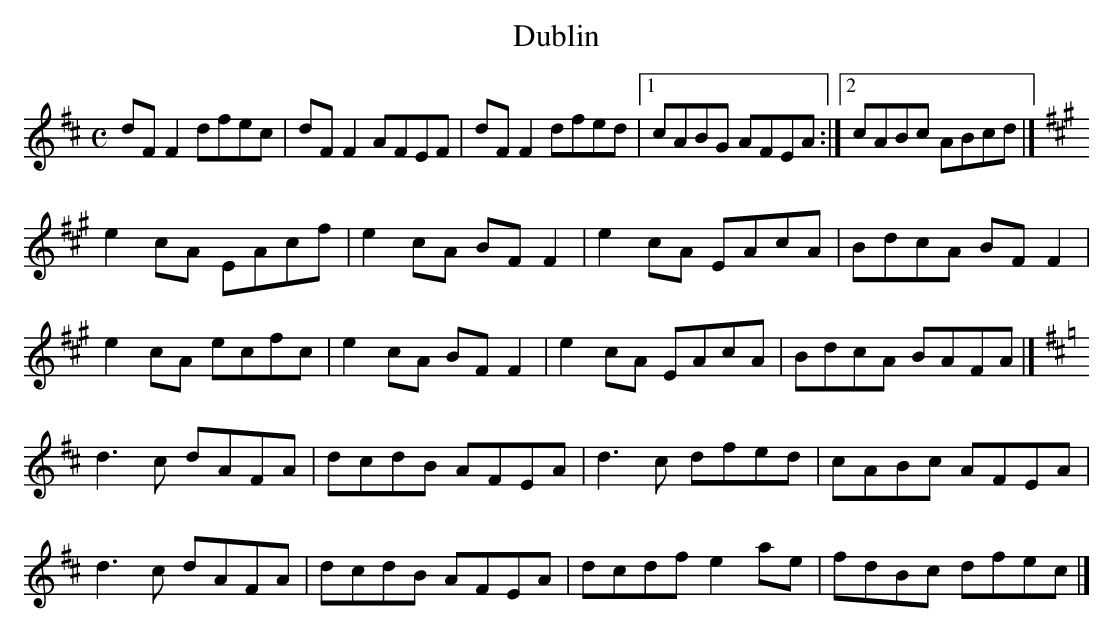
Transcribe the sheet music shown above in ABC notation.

X:1
T:Dublin
M:C
L:1/8
K:D Major
dFF2 dfec|dFF2 AFEF|dFF2 dfed|[1 cABG AFEA:|[2 cABc ABcd|]!
K:A Major
e2cA EAcf|e2cA BFF2|e2cA EAcA|BdcA BFF2|!
e2cA ecfc|e2cA BFF2|e2cA EAcA|BdcA BAFA|]!
K:D Major
d3c dAFA|dcdB AFEA|d3c dfed|cABc AFEA|!
d3c dAFA|dcdB AFEA|dcdf e2ae|fdBc dfec|]!
